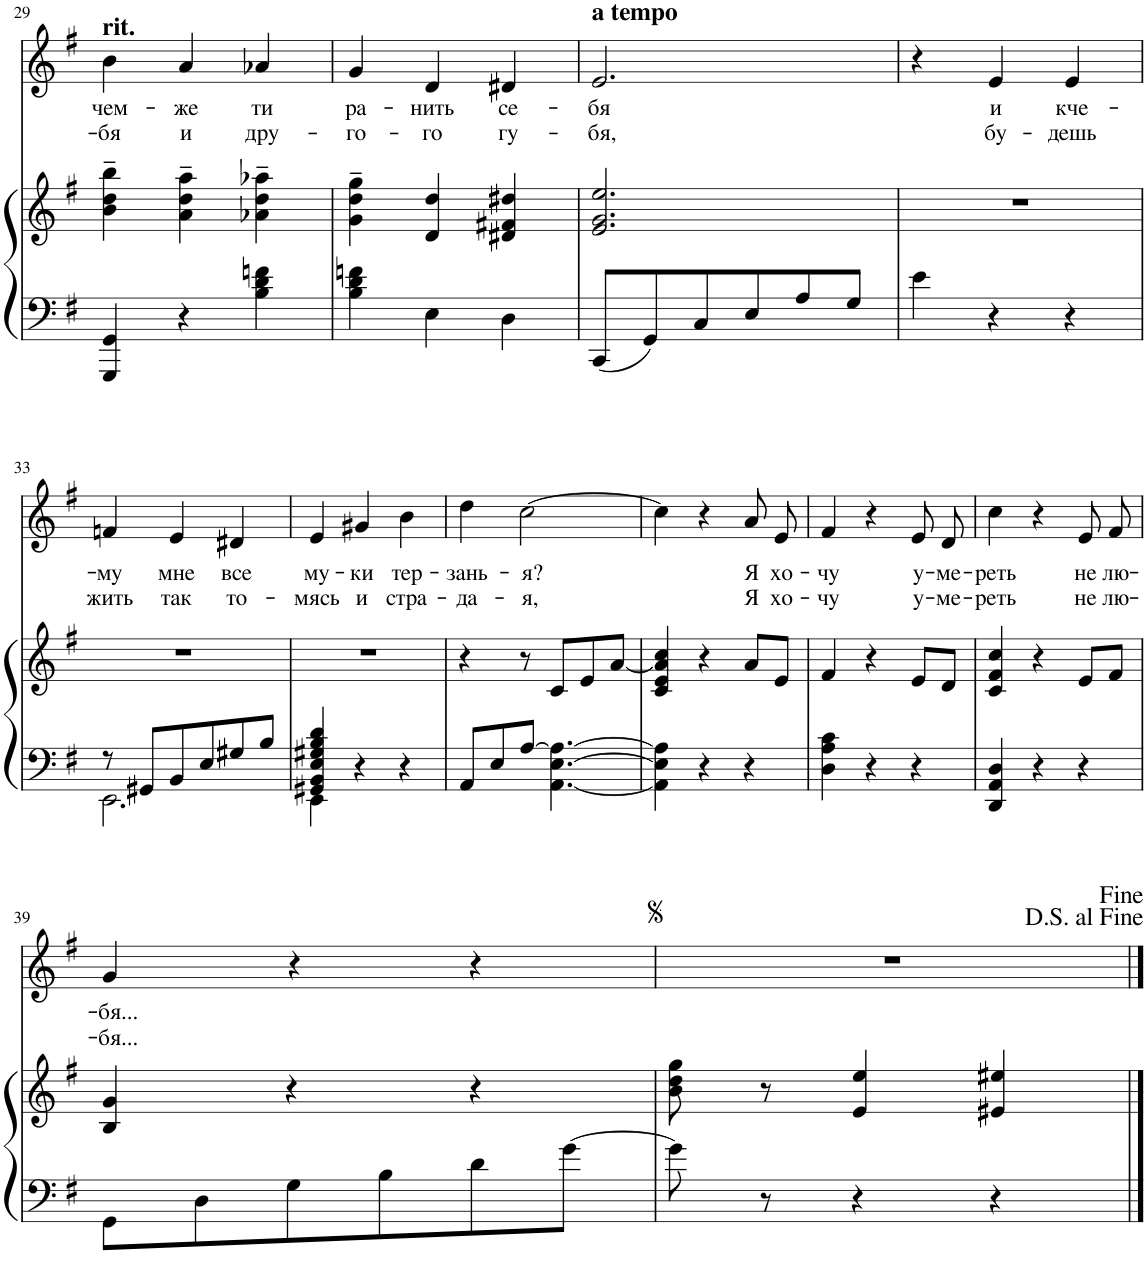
**kern	**kern	**kern	**text	**text
*part2	*part2	*part1	*part1	*part1
*staff3	*staff2	*staff1	*staff1	*staff1
*I"Piano	*	*I"Voice	*	*
*I'Pno	*	*	*	*
!!LO:PB:g=z
*clefF4	*clefG2	*clefG2	*	*
*k[f#]	*k[f#]	*k[f#]	*	*
*M3/4	*M3/4	*M3/4	*	*
=29	=29	=29	=29	=29
!	!	!LO:TX:a:B:t=rit.	!	!
!	!	!	!LO:LY:b	!LO:LY:b
4GGG/ 4GG/	4b\~ 4dd\~ 4bb\~	4b\	чем-	-бя
!	!	!	!LO:LY:b	!LO:LY:b
4r	4a\~ 4dd\~ 4aa\~	4a/	-же	и
!	!	!	!LO:LY:b	!LO:LY:b
4B\ 4d\ 4fn\	4a-X\~ 4dd\~ 4aa-X\~	4a-X/	ти	дру-
=30	=30	=30	=30	=30
!	!	!	!LO:LY:b	!LO:LY:b
4B\ 4d\ 4fn\	4g\~ 4dd\~ 4gg\~	4g/	ра-	-го-
!	!	!	!LO:LY:b	!LO:LY:b
4E\	4d/ 4dd/	4d/	-нить	-го
!	!	!	!LO:LY:b	!LO:LY:b
4D\	4d#X/ 4f#X/ 4dd#X/	4d#X/	се-	гу-
=31	=31	=31	=31	=31
!	!	!LO:TX:a:B:t=a tempo	!	!
!	!	!	!LO:LY:b	!LO:LY:b
8CC/L	2.e/ 2.g/ 2.ee/	2.e/	-бя	-бя,
8GG/	.	.	.	.
8C/	.	.	.	.
8E/	.	.	.	.
8A/	.	.	.	.
8G/J	.	.	.	.
=32	=32	=32	=32	=32
4e\	2.r	4r	.	.
!	!	!	!LO:LY:b	!LO:LY:b
4r	.	4e/	и	бу-
!	!	!	!LO:LY:b	!LO:LY:b
4r	.	4e/	кче-	-дешь
!!LO:LB:g=z
=33	=33	=33	=33	=33
*^	*	*	*	*
!	!	!	!	!LO:LY:b	!LO:LY:b
8r	2.EE\	2.r	4fn/	-му	жить
8GG#X/L	.	.	.	.	.
!	!	!	!	!LO:LY:b	!LO:LY:b
8BB/	.	.	4e/	мне	так
8E/	.	.	.	.	.
!	!	!	!	!LO:LY:b	!LO:LY:b
8G#X/	.	.	4d#X/	все	то-
8B/J	.	.	.	.	.
=34	=34	=34	=34	=34	=34
!	!	!	!	!LO:LY:b	!LO:LY:b
4GG#X/ 4BB/ 4E/ 4G#X/ 4B/ 4d/	4EE\	2.r	4e/	му-	-мясь
!	!	!	!	!LO:LY:b	!LO:LY:b
4r	2ryy	.	4g#X/	-ки	и
!	!	!	!	!LO:LY:b	!LO:LY:b
4r	.	.	4b\	тер-	стра-
*v	*v	*	*	*	*
=35	=35	=35	=35	=35
!	!	!	!LO:LY:b	!LO:LY:b
8AA/L	4r	4dd\	-зань-	-да-
8E/	.	.	.	.
!	!	!	!LO:LY:b	!LO:LY:b
[8A/J	8r	[2cc\	-я?	-я,
[4.AA\ [4.E\ 4.A\_	8c/L	.	.	.
.	8e/	.	.	.
.	[8a/J	.	.	.
=36	=36	=36	=36	=36
4AA\] 4E\] 4A\]	4c/ 4e/ 4a/] 4cc/	4cc\]	.	.
4r	4r	4r	.	.
!	!	!	!LO:LY:b	!LO:LY:b
4r	8a/L	8a/L	Я	Я
!	!	!	!LO:LY:b	!LO:LY:b
.	8e/J	8e/J	хо-	хо-
=37	=37	=37	=37	=37
!	!	!	!LO:LY:b	!LO:LY:b
4D\ 4A\ 4c\	4f#/	4f#/	-чу	-чу
4r	4r	4r	.	.
!	!	!	!LO:LY:b	!LO:LY:b
4r	8e/L	8e/L	у-	у-
!	!	!	!LO:LY:b	!LO:LY:b
.	8d/J	8d/J	-ме-	-ме-
=38	=38	=38	=38	=38
!	!	!	!LO:LY:b	!LO:LY:b
4DD/ 4AA/ 4D/	4c/ 4f#/ 4cc/	4cc\	-реть	-реть
4r	4r	4r	.	.
!	!	!	!LO:LY:b	!LO:LY:b
4r	8e/L	8e/L	не	не
!	!	!	!LO:LY:b	!LO:LY:b
.	8f#/J	8f#/J	лю-	лю-
!!LO:LB:g=z
=39	=39	=39	=39	=39
!	!	!	!LO:LY:b	!LO:LY:b
8GG\L	4B/ 4g/	4g/	-бя...	-бя...
8D\	.	.	.	.
8G\	4r	4r	.	.
8B\	.	.	.	.
8d\	4r	4r	.	.
[8g\J	.	.	.	.
=40	=40	=40	=40	=40
8g\]	8b\ 8dd\ 8gg\	2.r	.	.
8r	8r	.	.	.
4r	4e/ 4ee/	.	.	.
4r	4e#X/ 4ee#X/	.	.	.
==	==	==	==	==
*-	*-	*-	*-	*-
